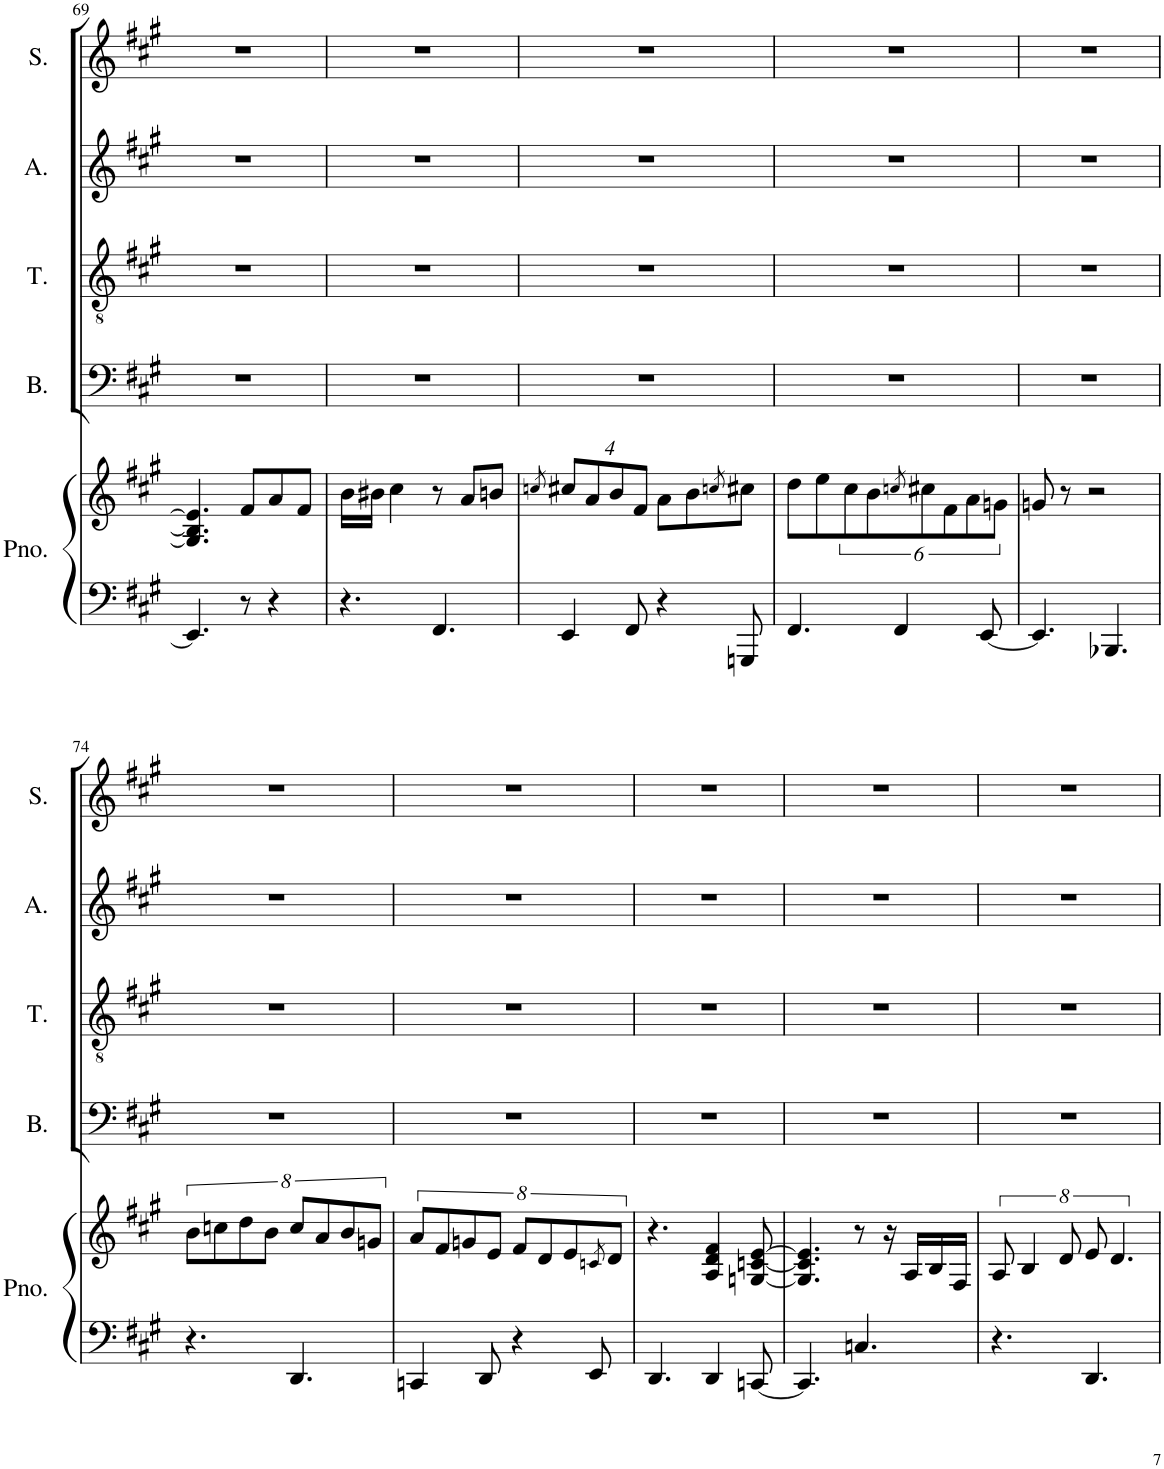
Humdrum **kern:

**kern	**kern	**kern	**kern	**kern	**kern
*part5	*part5	*part4	*part3	*part2	*part1
*staff6	*staff5	*staff4	*staff3	*staff2	*staff1
*I"Piano	*	*I"Bass	*I"Tenor	*I"Alto	*I"Soprano
*I'Pno.	*	*I'B.	*I'T.	*I'A.	*I'S.
!!LO:PB:g=z
*clefF4	*clefG2	*clefF4	*clefGv2	*clefG2	*clefG2
*k[f#c#g#]	*k[f#c#g#]	*k[f#c#g#]	*k[f#c#g#]	*k[f#c#g#]	*k[f#c#g#]
*M6/8	*M6/8	*M6/8	*M6/8	*M6/8	*M6/8
=69	=69	=69	=69	=69	=69
4.EE/]	4.G/] 4.B/] 4.e/]	2.r	2.r	2.r	2.r
8r	8f#/L	.	.	.	.
4r	8a/	.	.	.	.
.	8f#/J	.	.	.	.
=70	=70	=70	=70	=70	=70
4.r	16b\LL	2.r	2.r	2.r	2.r
.	16b#X\JJ	.	.	.	.
.	4cc#\	.	.	.	.
4.FF#/	8r	.	.	.	.
.	8a/L	.	.	.	.
.	8bn/J	.	.	.	.
=71	=71	=71	=71	=71	=71
.	8qccn/	.	.	.	.
*	*Xbrackettup	*	*	*	*
4EE/	32%3cc#X/L	2.r	2.r	2.r	2.r
.	32%3a/	.	.	.	.
.	32%3b/	.	.	.	.
8FF#/	.	.	.	.	.
.	32%3f#/J	.	.	.	.
4r	8a\L	.	.	.	.
.	8b\	.	.	.	.
.	8qccn/	.	.	.	.
8GGGn/	8cc#X\J	.	.	.	.
=72	=72	=72	=72	=72	=72
4.FF#/	8dd\L	2.r	2.r	2.r	2.r
.	8ee\	.	.	.	.
*	*brackettup	*	*	*	*
.	12cc#\	.	.	.	.
.	12b\	.	.	.	.
4FF#/	.	.	.	.	.
.	8qccn/	.	.	.	.
.	12cc#X\	.	.	.	.
.	12f#\	.	.	.	.
.	12a\	.	.	.	.
[8EE/	.	.	.	.	.
.	12gn\J	.	.	.	.
=73	=73	=73	=73	=73	=73
4.EE/]	8gn/	2.r	2.r	2.r	2.r
.	8r	.	.	.	.
.	2r	.	.	.	.
4.BBB-X/	.	.	.	.	.
!!LO:LB:g=z
=74	=74	=74	=74	=74	=74
4.r	32%3b\L	2.r	2.r	2.r	2.r
.	32%3ccn\	.	.	.	.
.	32%3dd\	.	.	.	.
.	32%3b\J	.	.	.	.
4.DD/	32%3cc/L	.	.	.	.
.	32%3a/	.	.	.	.
.	32%3b/	.	.	.	.
.	32%3gn/J	.	.	.	.
=75	=75	=75	=75	=75	=75
4CCn/	32%3a/L	2.r	2.r	2.r	2.r
.	32%3f#/	.	.	.	.
.	32%3gn/	.	.	.	.
8DD/	.	.	.	.	.
.	32%3e/J	.	.	.	.
4r	32%3f#/L	.	.	.	.
.	32%3d/	.	.	.	.
.	32%3e/	.	.	.	.
8EE/	.	.	.	.	.
.	8qcn/	.	.	.	.
.	32%3d/J	.	.	.	.
=76	=76	=76	=76	=76	=76
4.DD/	4.r	2.r	2.r	2.r	2.r
4DD/	4A/ 4d/ 4f#/	.	.	.	.
[8CCn/	[8Gn/ [8cn/ [8e/	.	.	.	.
=77	=77	=77	=77	=77	=77
4.CC/]	4.G/] 4.c/] 4.e/]	2.r	2.r	2.r	2.r
4.Cn/	8r	.	.	.	.
.	16r	.	.	.	.
.	16A/LL	.	.	.	.
.	16B/	.	.	.	.
.	16F#/JJ	.	.	.	.
=78	=78	=78	=78	=78	=78
4.r	32%3A/	2.r	2.r	2.r	2.r
.	16%3B/	.	.	.	.
.	32%3d/	.	.	.	.
4.DD/	32%3e/	.	.	.	.
.	16%3.d/	.	.	.	.
=	=	=	=	=	=
*-	*-	*-	*-	*-	*-
